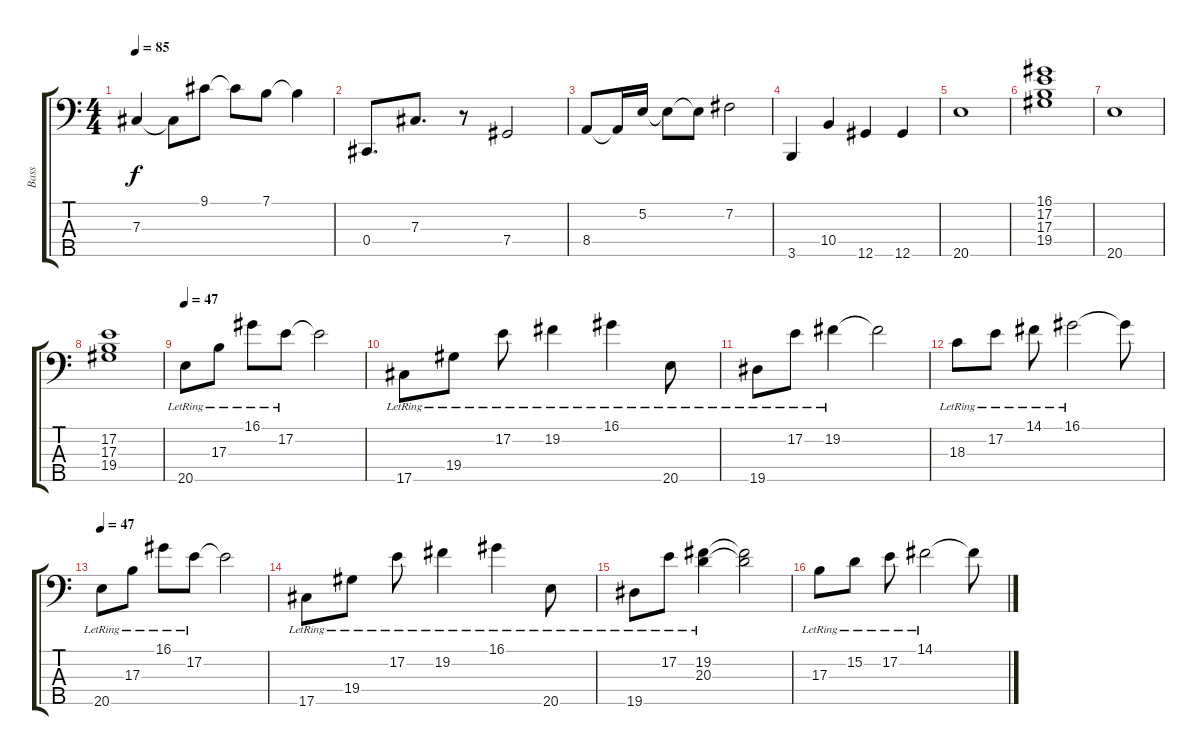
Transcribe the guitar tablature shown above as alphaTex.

\track ("Bass" "Bass") {instrument electricbassfinger}
\staff {score tabs}
\tuning (E2 B1 Gb1 Db1 Ab0) {hide}
\ts (4 4)
\tempo 85
\clef f4
\ks c
7.3.4{dy f} 7.3{t}.8 9.1.8 9.1{t}.8 7.1.8 7.1{t}.4 |
0.4.8{d} 7.3.8{d} r.8 7.4.2 |
8.4.8 8.4{t}.16 5.2.16 5.2{t}.8 5.2{t}.8 7.2.2 |
3.5.4 10.4.4 12.5.4 12.5.4 |
20.5.1 |
(16.1 17.2 17.3 19.4).1 |
20.5.1 |
(17.2 17.3 19.4).1 |
\tempo 47
20.5{lr}.8 17.3{lr}.8 16.1{lr}.8 17.2{lr}.8 17.2{t}.2 |
17.5{lr}.8 19.4{lr}.8 17.2{lr}.8 19.2{lr}.4 16.1{lr}.4 20.5{lr}.8 |
19.5{lr}.8 17.2{lr}.8 19.2{lr}.4 19.2{t}.2 |
18.3{lr}.8 17.2{lr}.8 14.1{lr}.8 16.1{lr}.2 16.1{t}.8 |
\tempo 47
20.5{lr}.8 17.3{lr}.8 16.1{lr}.8 17.2{lr}.8 17.2{t}.2 |
17.5{lr}.8 19.4{lr}.8 17.2{lr}.8 19.2{lr}.4 16.1{lr}.4 20.5{lr}.8 |
19.5{lr}.8 17.2{lr}.8 (19.2{lr} 20.3).4 (19.2{t} 20.3{t}).2 |
17.3{lr}.8 15.2{lr}.8 17.2{lr}.8 14.1{lr}.2 14.1{t}.8
